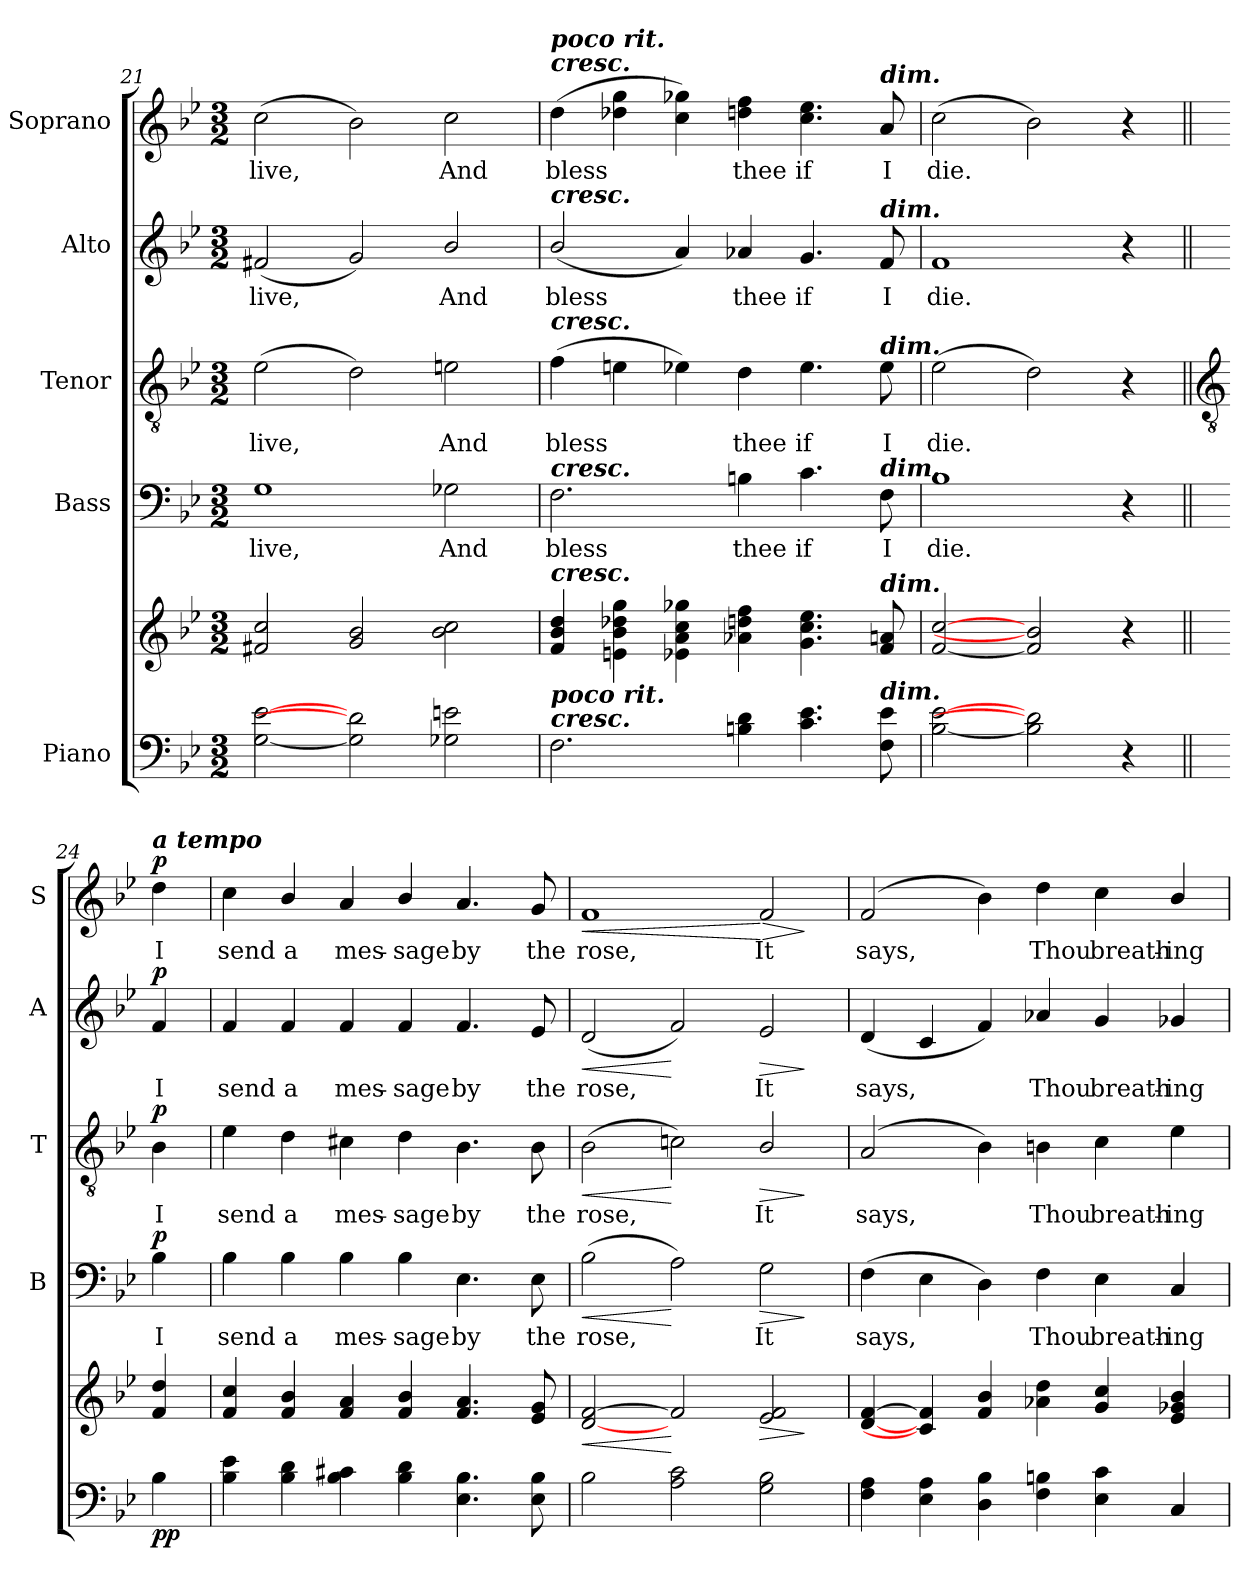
**kern	**kern	**dynam	**kern	**text	**dynam	**kern	**text	**dynam	**kern	**text	**dynam	**kern	**text	**dynam
*part5	*part5	*part5	*part4	*part4	*part4	*part3	*part3	*part3	*part2	*part2	*part2	*part1	*part1	*part1
*staff6	*staff5	*staff5/6	*staff4	*staff4	*staff4	*staff3	*staff3	*staff3	*staff2	*staff2	*staff2	*staff1	*staff1	*staff1
*I"Piano	*	*	*I"Bass	*	*	*I"Tenor	*	*	*I"Alto	*	*	*I"Soprano	*	*
*	*	*	*I'B	*	*	*I'T	*	*	*I'A	*	*	*I'S	*	*
!!LO:LB:g=z
*clefF4	*clefG2	*	*clefF4	*	*	*clefGv2	*	*	*clefG2	*	*	*clefG2	*	*
*k[b-e-]	*k[b-e-]	*	*k[b-e-]	*	*	*k[b-e-]	*	*	*k[b-e-]	*	*	*k[b-e-]	*	*
*B-:	*B-:	*	*B-:	*	*	*B-:	*	*	*B-:	*	*	*B-:	*	*
*M3/2	*M3/2	*	*M3/2	*	*	*M3/2	*	*	*M3/2	*	*	*M3/2	*	*
=21	=21	=21	=21	=21	=21	=21	=21	=21	=21	=21	=21	=21	=21	=21
!	!	!	!	!LO:LY:b	!	!	!LO:LY:b	!	!	!LO:LY:b	!	!	!LO:LY:b	!
[2G [2e-	2f#X 2cc	.	1G	live,	.	(>2e-	live,	.	(<2f#X	live,	.	(>2cc	live,	.
2G] 2d]	2g 2b-	.	.	.	.	2d)	.	.	2g)	.	.	2b-)	.	.
!	!	!	!	!LO:LY:b	!	!	!LO:LY:b	!	!	!LO:LY:b	!	!	!LO:LY:b	!
2G-X 2en	2b- 2cc	.	2G-X	And	.	2en	And	.	2b-/	And	.	2cc	And	.
=22	=22	=22	=22	=22	=22	=22	=22	=22	=22	=22	=22	=22	=22	=22
!	!	!	!	!	!	!	!	!	!	!	!	!LO:TX:a:Bi:t=cresc.	!	!
!	!	!	!	!	!	!	!	!	!	!	!	!LO:TX:a:Bi:t=poco rit.	!	!
!	!	!	!	!	!	!	!	!	!LO:TX:a:Bi:t=cresc.	!	!	!	!	!
!	!	!	!	!	!	!LO:TX:a:Bi:t=cresc.	!	!	!	!	!	!	!	!
!	!	!	!LO:TX:a:Bi:t=cresc.	!	!	!	!	!	!	!	!	!	!	!
!	!LO:TX:a:Bi:t=cresc.	!	!	!	!	!	!	!	!	!	!	!	!	!
!	!LO:TX:b:Bi:t=poco rit.	!	!	!	!	!	!	!	!	!	!	!	!	!
!LO:TX:a:Bi:t=cresc.	!	!	!	!	!	!	!	!	!	!	!	!	!	!
!	!	!	!	!LO:LY:b	!	!	!LO:LY:b	!	!	!LO:LY:b	!	!	!LO:LY:b	!
2.F	4f 4b- 4dd	.	2.F	bless	.	(>4f	bless	.	(<2b-/	bless	.	(>4dd	bless	.
.	4en 4b- 4dd-X 4gg	.	.	.	.	4en	.	.	.	.	.	4dd-X 4gg	.	.
.	4e-X 4a 4cc 4gg-X	.	.	.	.	4e-X)	.	.	4a)	.	.	4cc 4gg-X)	.	.
!	!	!	!	!LO:LY:b	!	!	!LO:LY:b	!	!	!LO:LY:b	!	!	!LO:LY:b	!
4Bn 4d	4a-X 4ddn 4ff	.	4Bn	thee	.	4d	thee	.	4a-X	thee	.	4ddn 4ff	thee	.
!	!	!	!	!LO:LY:b	!	!	!LO:LY:b	!	!	!LO:LY:b	!	!	!LO:LY:b	!
4.c 4.e-	4.g 4.cc 4.ee-	.	4.c	if	.	4.e-	if	.	4.g	if	.	4.cc 4.ee-	if	.
!	!	!	!	!	!	!	!	!	!	!	!	!LO:TX:a:Bi:t=dim.	!	!
!	!	!	!	!	!	!	!	!	!LO:TX:a:Bi:t=dim.	!	!	!	!	!
!	!	!	!	!	!	!LO:TX:a:Bi:t=dim.	!	!	!	!	!	!	!	!
!	!	!	!LO:TX:a:Bi:t=dim.	!	!	!	!	!	!	!	!	!	!	!
!	!LO:TX:a:Bi:t=dim.	!	!	!	!	!	!	!	!	!	!	!	!	!
!LO:TX:a:Bi:t=dim.	!	!	!	!	!	!	!	!	!	!	!	!	!	!
!	!	!	!	!LO:LY:b	!	!	!LO:LY:b	!	!	!LO:LY:b	!	!	!LO:LY:b	!
8F 8e-	8f 8an	.	8F	I	.	8e-	I	.	8f	I	.	8a	I	.
=23	=23	=23	=23	=23	=23	=23	=23	=23	=23	=23	=23	=23	=23	=23
!	!	!	!	!LO:LY:b	!	!	!LO:LY:b	!	!	!LO:LY:b	!	!	!LO:LY:b	!
[2B- [2e-	[2f [2cc	.	1B-	die.	.	(>2e-	die.	.	1f	die.	.	(>2cc	die.	.
2B-] 2d]	2f] 2b-]	.	.	.	.	2d)	.	.	.	.	.	2b-)	.	.
4r	4r	.	4r	.	.	4r	.	.	4r	.	.	4r	.	.
!!LO:LB:g=z
=24||	=24||	=24||	=24||	=24||	=24||	=24||	=24||	=24||	=24||	=24||	=24||	=24||	=24||	=24||
*	*	*	*	*	*	*clefGv2	*	*	*	*	*	*	*	*
!	!	!	!	!	!	!	!	!	!	!	!	!LO:TX:a:Bi:t=a tempo	!	!
!	!	!LO:DY:b=2	!	!LO:LY:b	!	!	!LO:LY:b	!	!	!LO:LY:b	!	!	!LO:LY:b	!
!	!	!LO:DY:n=1:b	!	!	!LO:DY:b	!	!	!LO:DY:b	!	!	!LO:DY:b	!	!	!LO:DY:b
4B-\	4f 4dd	p p	4B-	I	p	4B-	I	p	4f	I	p	4dd	I	p
=25	=25	=25	=25	=25	=25	=25	=25	=25	=25	=25	=25	=25	=25	=25
!	!	!	!	!LO:LY:b	!	!	!LO:LY:b	!	!	!LO:LY:b	!	!	!LO:LY:b	!
4B- 4e-	4f 4cc	.	4B-	send	.	4e-	send	.	4f	send	.	4cc	send	.
!	!	!	!	!LO:LY:b	!	!	!LO:LY:b	!	!	!LO:LY:b	!	!	!LO:LY:b	!
4B- 4d	4f/ 4b-/	.	4B-	a	.	4d	a	.	4f	a	.	4b-/	a	.
!	!	!	!	!LO:LY:b	!	!	!LO:LY:b	!	!	!LO:LY:b	!	!	!LO:LY:b	!
4B- 4c#X	4f/ 4a/	.	4B-	mes-	.	4c#X	mes-	.	4f	mes-	.	4a/	mes-	.
!	!	!	!	!LO:LY:b	!	!	!LO:LY:b	!	!	!LO:LY:b	!	!	!LO:LY:b	!
4B- 4d	4f/ 4b-/	.	4B-	-sage	.	4d	-sage	.	4f	-sage	.	4b-/	-sage	.
!	!	!	!	!LO:LY:b	!	!	!LO:LY:b	!	!	!LO:LY:b	!	!	!LO:LY:b	!
4.E- 4.B-	4.f 4.a	.	4.E-	by	.	4.B-	by	.	4.f	by	.	4.a	by	.
!	!	!	!	!LO:LY:b	!	!	!LO:LY:b	!	!	!LO:LY:b	!	!	!LO:LY:b	!
8E- 8B-	8e- 8g	.	8E-	the	.	8B-	the	.	8e-	the	.	8g	the	.
=26	=26	=26	=26	=26	=26	=26	=26	=26	=26	=26	=26	=26	=26	=26
!	!	!LO:HP:b	!	!LO:LY:b	!LO:HP:b	!	!LO:LY:b	!LO:HP:b	!	!LO:LY:b	!LO:HP:b	!	!LO:LY:b	!LO:HP:b
2B-	[2d [2f	<	(>2B-	rose,	<	(>2B-	rose,	<	(<2d	rose,	<	1f	rose,	<
2A 2c	2f]	[	2A)	.	[	2cn)	.	[	2f)	.	[	.	.	.
!	!	!LO:HP:b	!	!LO:LY:b	!LO:HP:b	!	!LO:LY:b	!LO:HP:b	!	!LO:LY:b	!LO:HP:b	!	!LO:LY:b	!LO:HP:n=1:b
2G 2B-	2e- 2f	>	2G	It	>	2B-/	It	>	2e-	It	>	2f	It	[ >
.	.	]	.	.	]	.	.	]	.	.	]	.	.	]
=27	=27	=27	=27	=27	=27	=27	=27	=27	=27	=27	=27	=27	=27	=27
!	!	!	!	!LO:LY:b	!	!	!LO:LY:b	!	!	!LO:LY:b	!	!	!LO:LY:b	!
4F 4A	[4d [4f	.	(>4F	says,	.	(<2A	says,	.	(<4d	says,	.	(<2f	says,	.
4E- 4A	4c] 4f]	.	4E-	.	.	.	.	.	4c	.	.	.	.	.
4D 4B-	4f 4b-	.	4D)	.	.	4B-)	.	.	4f)	.	.	4b-)	.	.
!	!	!	!	!LO:LY:b	!	!	!LO:LY:b	!	!	!LO:LY:b	!	!	!LO:LY:b	!
4F 4Bn	4a-X 4dd	.	4F	Thou	.	4Bn	Thou	.	4a-X	Thou	.	4dd	Thou	.
!	!	!	!	!LO:LY:b	!	!	!LO:LY:b	!	!	!LO:LY:b	!	!	!LO:LY:b	!
4E- 4c	4g 4cc	.	4E-	breath-	.	4c	breath-	.	4g	breath-	.	4cc	breath-	.
!	!	!	!	!LO:LY:b	!	!	!LO:LY:b	!	!	!LO:LY:b	!	!	!LO:LY:b	!
4C	4e-/ 4g-X/ 4b-/	.	4C	-ing	.	4e-	-ing	.	4g-X	-ing	.	4b-/	-ing	.
=	=	=	=	=	=	=	=	=	=	=	=	=	=	=
*-	*-	*-	*-	*-	*-	*-	*-	*-	*-	*-	*-	*-	*-	*-
